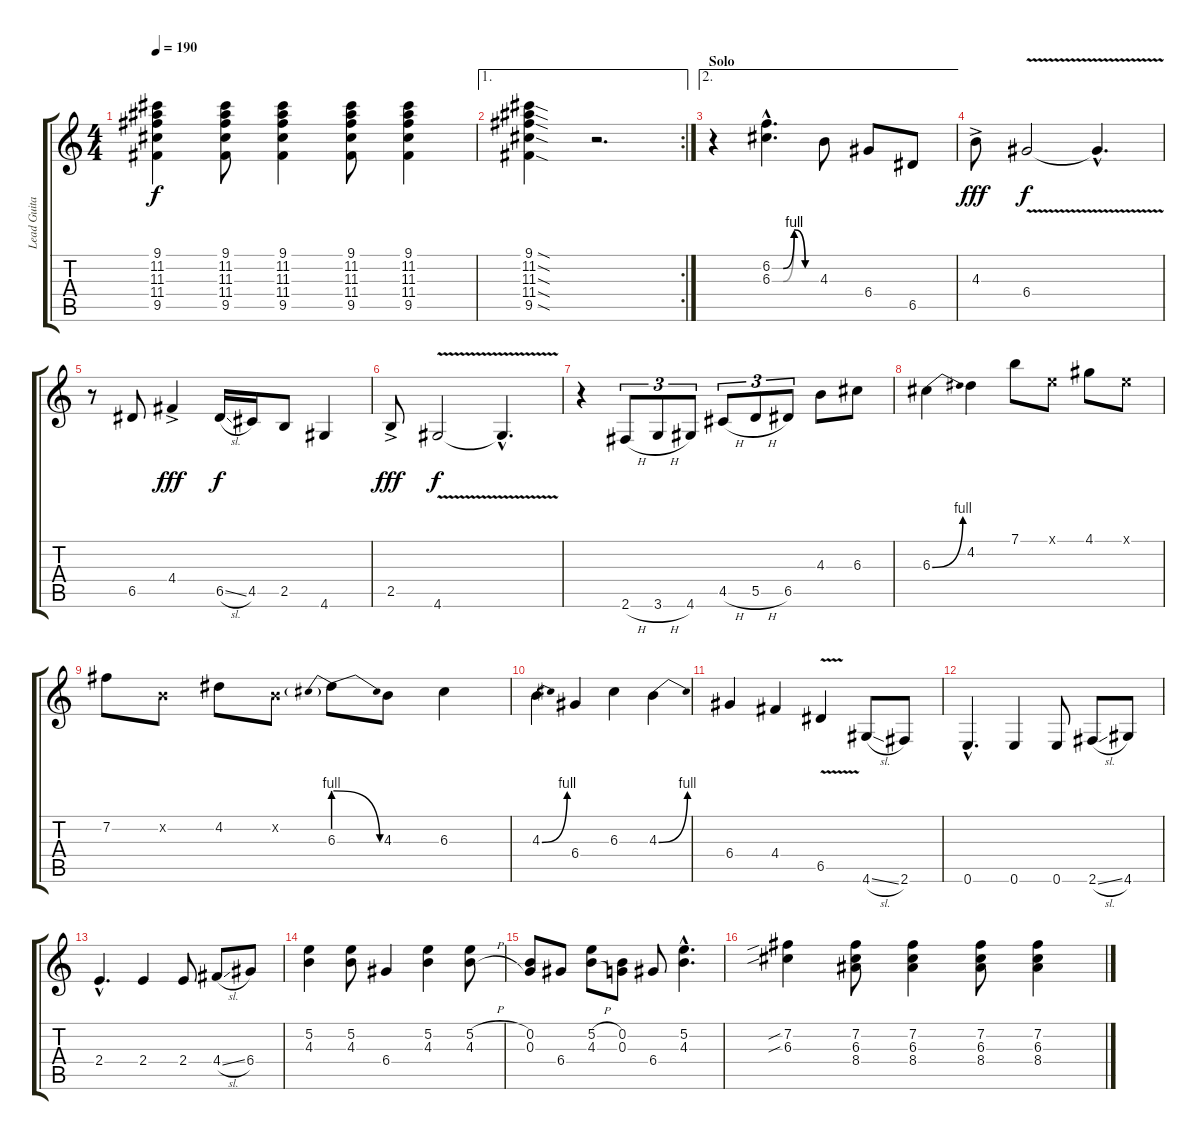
\track ("Lead Guitar" "Lead Guita") {instrument distortionguitar}
\staff {score tabs}
\tuning (E4 B3 G3 D3 A2 E2) {hide}
\ts (4 4)
\tempo 190
\clef g2
\ks c
(9.1 11.2 11.3 11.4 9.5).4{dy f} (9.1 11.2 11.3 11.4 9.5).8 (9.1 11.2 11.3 11.4 9.5).4 (9.1 11.2 11.3 11.4 9.5).8 (9.1 11.2 11.3 11.4 9.5).4 |
\ae 1
\rc 2
(9.1{sod} 11.2{sod} 11.3{sod} 11.4{sod} 9.5{sod}).4 r.2{d} |
\ae 2
\section ("" "Solo")
r.4 (6.2{be (custom 0 0 15 0 30 4 45 0 60 0) hac} 6.3{be (custom 0 0 15 0 30 4 45 0 60 0) hac}).4{d} 4.3.8 6.4.8 6.5.8 |
4.3{ac}.8{dy fff} 6.4{v}.2{dy f} 6.4{hac t}.4{d} |
r.8 6.5.8 4.4{ac}.4{dy fff} 6.5{sl}.16{dy f} 4.5.16 2.5.8 4.6.4 |
2.5{ac}.8{dy fff} 4.6{v}.2{dy f} 4.6{hac t}.4{d} |
r.4 2.6{h}.8{tu (3 2)} 3.6{h}.8{tu (3 2)} 4.6.8{tu (3 2)} 4.5{h}.8{tu (3 2)} 5.5{h}.8{tu (3 2)} 6.5.8{tu (3 2)} 4.3.8 6.3.8 |
6.3{be (bend 0 0 60 4)}.4 4.2.4 7.1.8 0.1{x}.8 4.1.8 0.1{x}.8 |
7.2.8 0.2{x}.8 4.2.8 0.2{x}.8 6.3{be (prebendrelease 0 4 60 0)}.8 4.3.8 6.3.4 |
4.3{be (bend 0 0 60 4)}.4 6.4.4 6.3.4 4.3{be (bend 0 0 60 4)}.4 |
6.4.4 4.4.4 6.5{v}.4 4.6{sl}.8 2.6.8 |
0.6{hac}.4{d} 0.6.4 0.6.8 2.6{sl}.8 4.6.8 |
2.4{hac}.4{d} 2.4.4 2.4.8 4.4{sl}.8 6.4.8 |
(5.2 4.3).4 (5.2 4.3).8 6.4.4 (5.2 4.3).4 (5.2{h} 4.3{h}).8 |
(0.2 0.3).8 6.4.8 (5.2{h} 4.3{h}).8 (0.2 0.3).8 6.4.8 (5.2{hac} 4.3{hac}).4{d} |
(7.2{sib} 6.3{sib}).4 (7.2 6.3 8.4).8 (7.2 6.3 8.4).4 (7.2 6.3 8.4).8 (7.2 6.3 8.4).4
